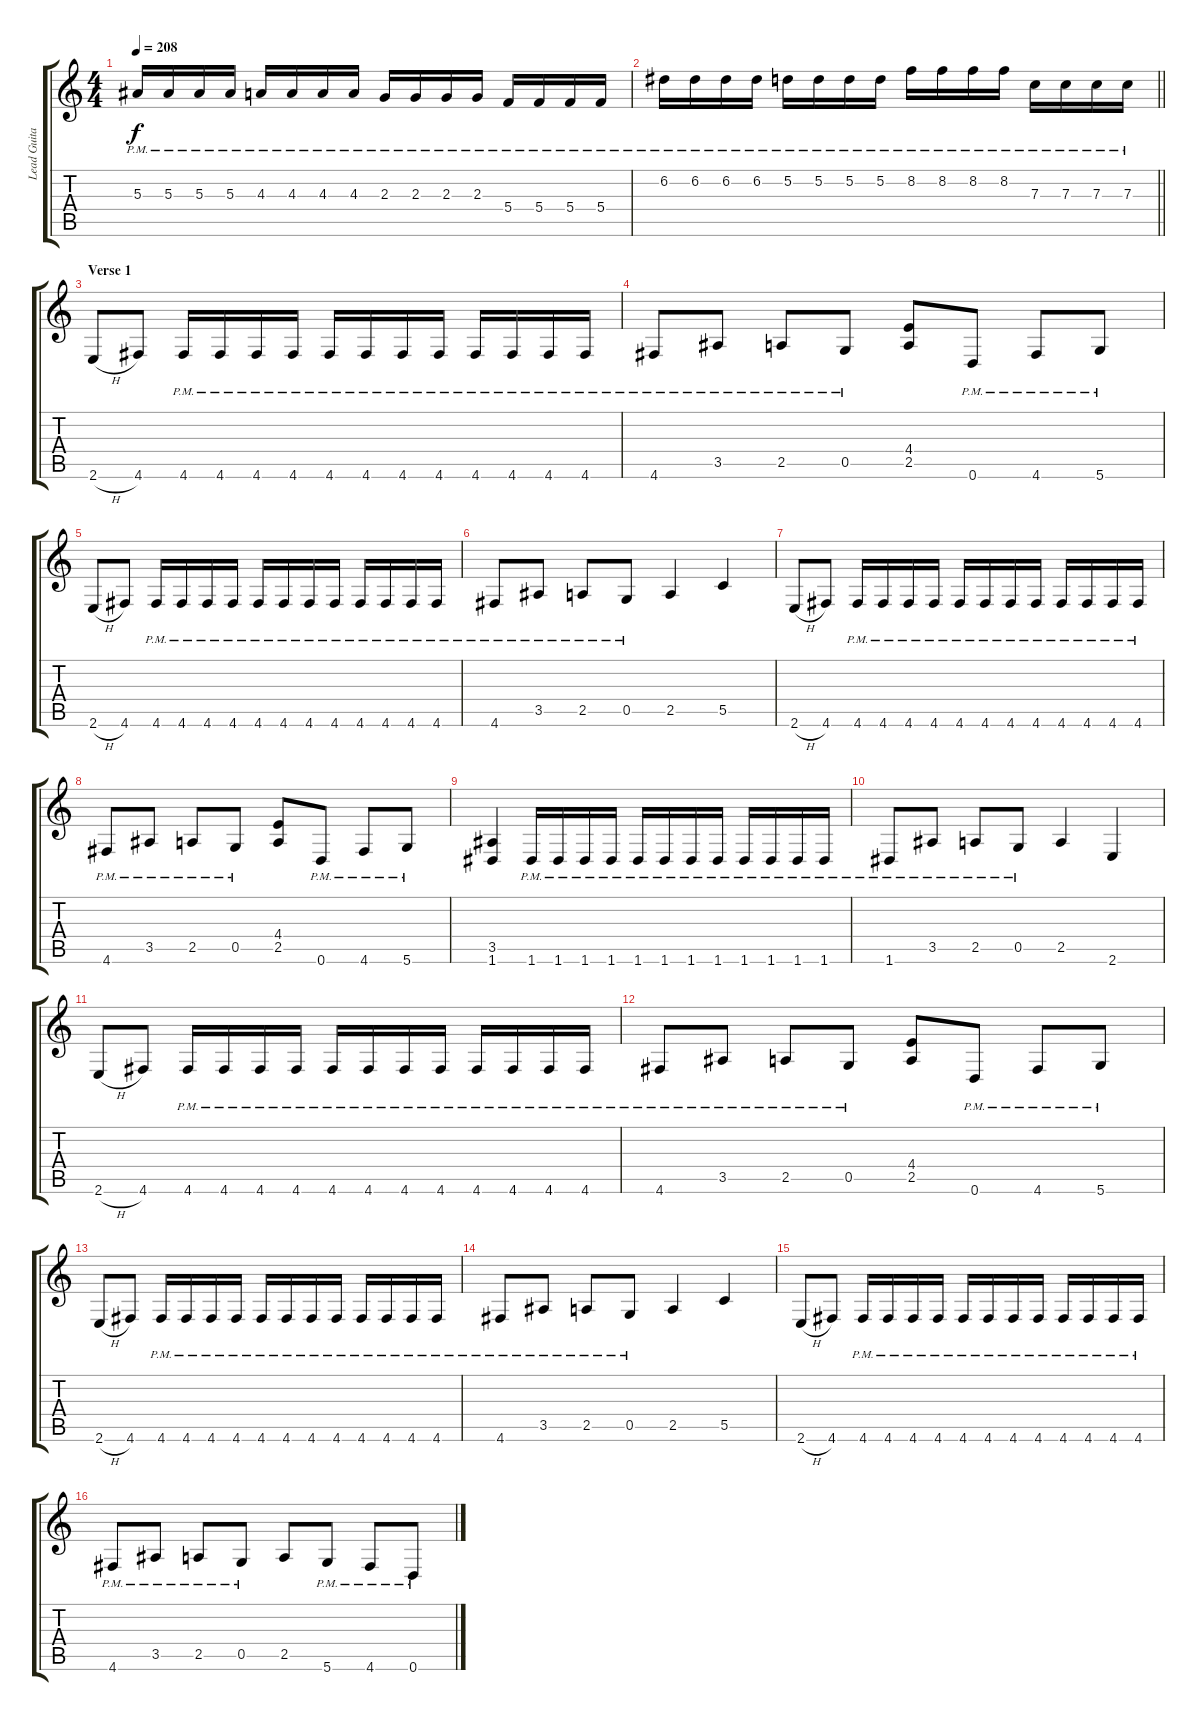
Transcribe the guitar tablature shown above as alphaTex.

\track ("Lead Guitar" "Lead Guita") {instrument distortionguitar}
\staff {score tabs}
\tuning (D4 A3 F3 C3 G2 D2) {hide}
\ts (4 4)
\tempo 208
\clef g2
\ks c
5.3{pm}.16{dy f} 5.3{pm}.16 5.3{pm}.16 5.3{pm}.16 4.3{pm}.16 4.3{pm}.16 4.3{pm}.16 4.3{pm}.16 2.3{pm}.16 2.3{pm}.16 2.3{pm}.16 2.3{pm}.16 5.4{pm}.16 5.4{pm}.16 5.4{pm}.16 5.4{pm}.16 |
\barLineRight lightlight
6.2{pm}.16 6.2{pm}.16 6.2{pm}.16 6.2{pm}.16 5.2{pm}.16 5.2{pm}.16 5.2{pm}.16 5.2{pm}.16 8.2{pm}.16 8.2{pm}.16 8.2{pm}.16 8.2{pm}.16 7.3{pm}.16 7.3{pm}.16 7.3{pm}.16 7.3{pm}.16 |
\section ("" "Verse 1")
2.6{h}.8{volume 12} 4.6.8 4.6{pm}.16 4.6{pm}.16 4.6{pm}.16 4.6{pm}.16 4.6{pm}.16 4.6{pm}.16 4.6{pm}.16 4.6{pm}.16 4.6{pm}.16 4.6{pm}.16 4.6{pm}.16 4.6{pm}.16 |
4.6{pm}.8 3.5{pm}.8 2.5{pm}.8 0.5{pm}.8 (4.4 2.5).8 0.6{pm}.8 4.6{pm}.8 5.6{pm}.8 |
2.6{h}.8 4.6.8 4.6{pm}.16 4.6{pm}.16 4.6{pm}.16 4.6{pm}.16 4.6{pm}.16 4.6{pm}.16 4.6{pm}.16 4.6{pm}.16 4.6{pm}.16 4.6{pm}.16 4.6{pm}.16 4.6{pm}.16 |
4.6{pm}.8 3.5{pm}.8 2.5{pm}.8 0.5{pm}.8 2.5.4 5.5.4 |
2.6{h}.8 4.6.8 4.6{pm}.16 4.6{pm}.16 4.6{pm}.16 4.6{pm}.16 4.6{pm}.16 4.6{pm}.16 4.6{pm}.16 4.6{pm}.16 4.6{pm}.16 4.6{pm}.16 4.6{pm}.16 4.6{pm}.16 |
4.6{pm}.8 3.5{pm}.8 2.5{pm}.8 0.5{pm}.8 (4.4 2.5).8 0.6{pm}.8 4.6{pm}.8 5.6{pm}.8 |
(3.5 1.6).4 1.6{pm}.16 1.6{pm}.16 1.6{pm}.16 1.6{pm}.16 1.6{pm}.16 1.6{pm}.16 1.6{pm}.16 1.6{pm}.16 1.6{pm}.16 1.6{pm}.16 1.6{pm}.16 1.6{pm}.16 |
1.6{pm}.8 3.5{pm}.8 2.5{pm}.8 0.5{pm}.8 2.5.4 2.6.4 |
2.6{h}.8 4.6.8 4.6{pm}.16 4.6{pm}.16 4.6{pm}.16 4.6{pm}.16 4.6{pm}.16 4.6{pm}.16 4.6{pm}.16 4.6{pm}.16 4.6{pm}.16 4.6{pm}.16 4.6{pm}.16 4.6{pm}.16 |
4.6{pm}.8 3.5{pm}.8 2.5{pm}.8 0.5{pm}.8 (4.4 2.5).8 0.6{pm}.8 4.6{pm}.8 5.6{pm}.8 |
2.6{h}.8 4.6.8 4.6{pm}.16 4.6{pm}.16 4.6{pm}.16 4.6{pm}.16 4.6{pm}.16 4.6{pm}.16 4.6{pm}.16 4.6{pm}.16 4.6{pm}.16 4.6{pm}.16 4.6{pm}.16 4.6{pm}.16 |
4.6{pm}.8 3.5{pm}.8 2.5{pm}.8 0.5{pm}.8 2.5.4 5.5.4 |
2.6{h}.8 4.6.8 4.6{pm}.16 4.6{pm}.16 4.6{pm}.16 4.6{pm}.16 4.6{pm}.16 4.6{pm}.16 4.6{pm}.16 4.6{pm}.16 4.6{pm}.16 4.6{pm}.16 4.6{pm}.16 4.6{pm}.16 |
4.6{pm}.8 3.5{pm}.8 2.5{pm}.8 0.5{pm}.8 2.5.8 5.6{pm}.8 4.6{pm}.8 0.6{pm}.8
